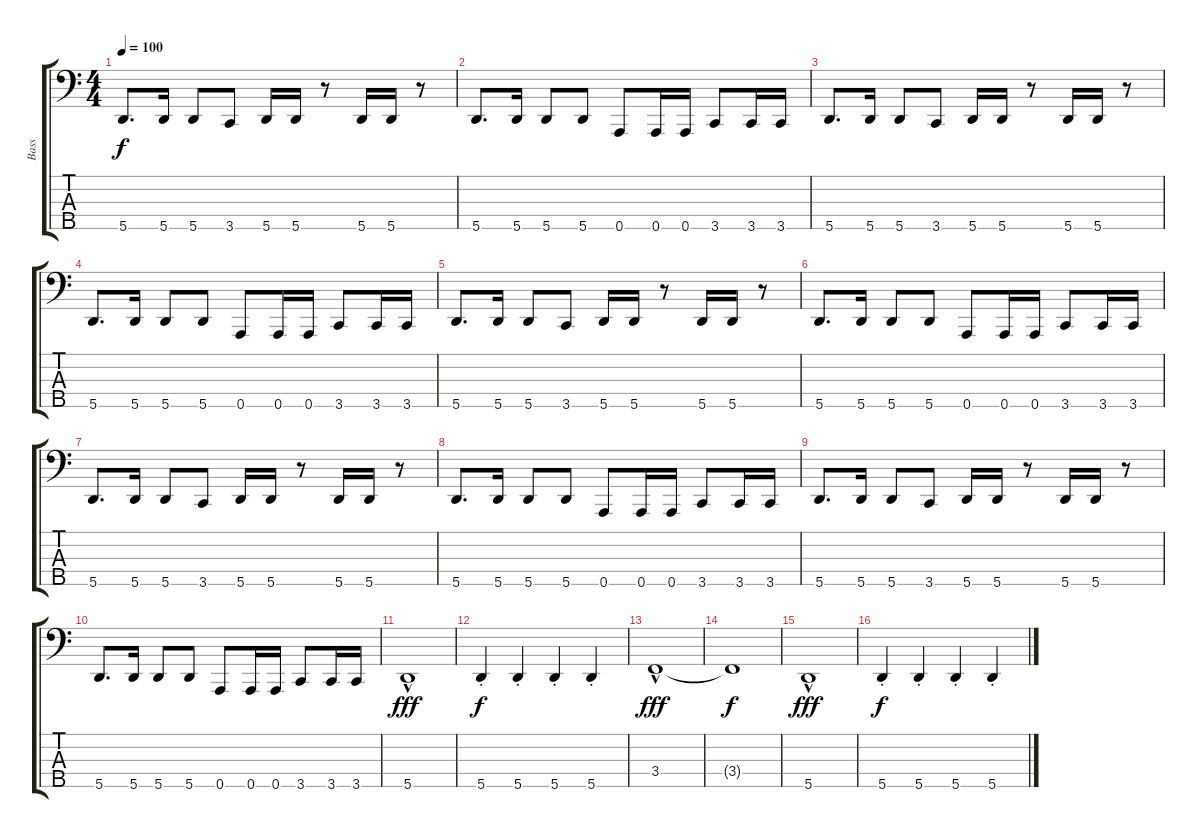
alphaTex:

\track ("Bass" "Bass") {instrument fretlessbass}
\staff {score tabs}
\tuning (F2 C2 G1 D1 A0) {hide}
\ts (4 4)
\tempo 100
\clef f4
\ks c
5.5.8{d dy f} 5.5.16 5.5.8 3.5.8 5.5.16 5.5.16 r.8 5.5.16 5.5.16 r.8 |
5.5.8{d} 5.5.16 5.5.8 5.5.8 0.5.8 0.5.16 0.5.16 3.5.8 3.5.16 3.5.16 |
5.5.8{d} 5.5.16 5.5.8 3.5.8 5.5.16 5.5.16 r.8 5.5.16 5.5.16 r.8 |
5.5.8{d} 5.5.16 5.5.8 5.5.8 0.5.8 0.5.16 0.5.16 3.5.8 3.5.16 3.5.16 |
5.5.8{d} 5.5.16 5.5.8 3.5.8 5.5.16 5.5.16 r.8 5.5.16 5.5.16 r.8 |
5.5.8{d} 5.5.16 5.5.8 5.5.8 0.5.8 0.5.16 0.5.16 3.5.8 3.5.16 3.5.16 |
5.5.8{d} 5.5.16 5.5.8 3.5.8 5.5.16 5.5.16 r.8 5.5.16 5.5.16 r.8 |
5.5.8{d} 5.5.16 5.5.8 5.5.8 0.5.8 0.5.16 0.5.16 3.5.8 3.5.16 3.5.16 |
5.5.8{d} 5.5.16 5.5.8 3.5.8 5.5.16 5.5.16 r.8 5.5.16 5.5.16 r.8 |
5.5.8{d} 5.5.16 5.5.8 5.5.8 0.5.8 0.5.16 0.5.16 3.5.8 3.5.16 3.5.16 |
5.5{hac}.1{dy fff instrument fretlessbass} |
5.5{st}.4{dy f} 5.5{st}.4 5.5{st}.4 5.5{st}.4 |
3.4{hac}.1{dy fff} |
3.4{t}.1{dy f} |
5.5{hac}.1{dy fff} |
5.5{st}.4{dy f} 5.5{st}.4 5.5{st}.4 5.5{st}.4
